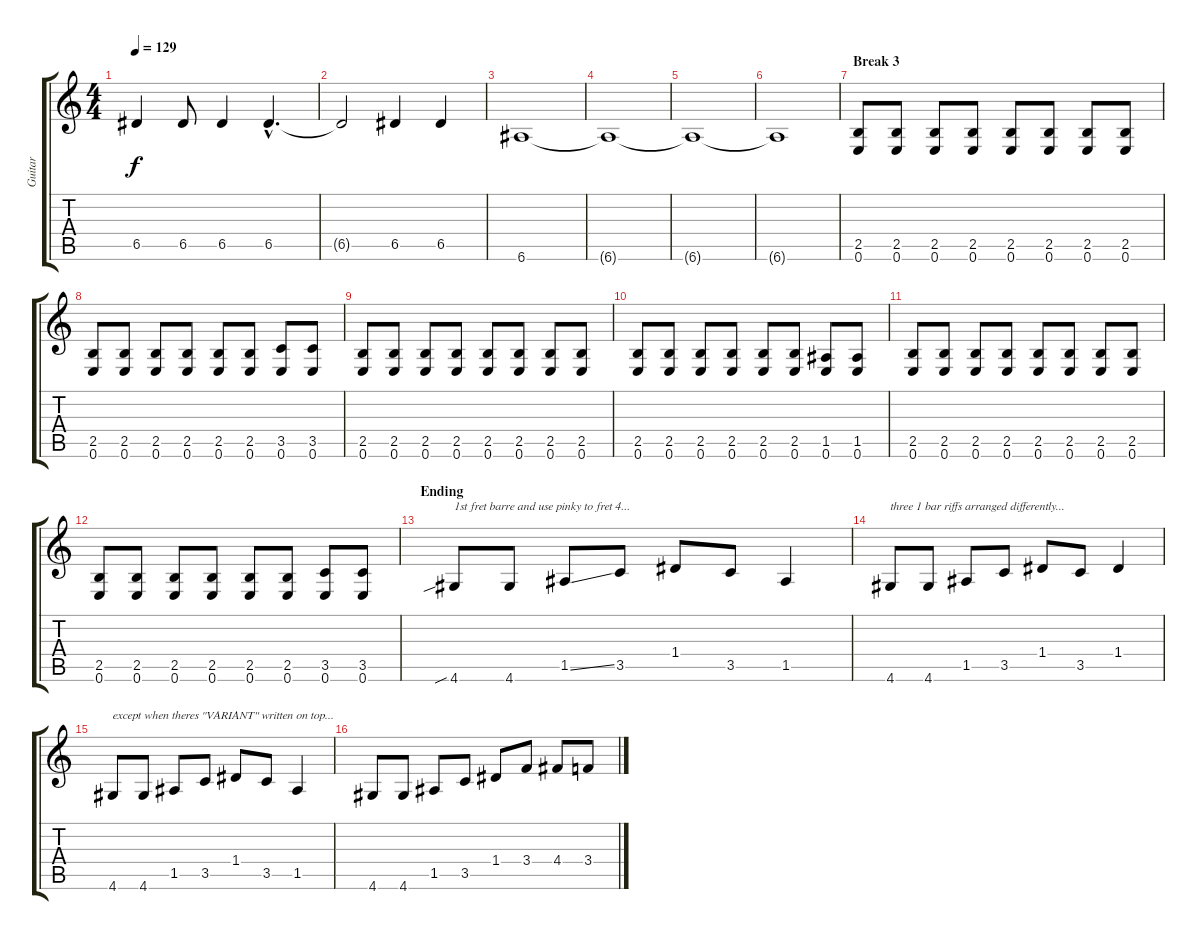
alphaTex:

\track ("Guitar" "Guitar") {instrument electricguitarjazz}
\staff {score tabs}
\tuning (E4 B3 G3 D3 A2 E2) {hide}
\ts (4 4)
\tempo 129
\clef g2
\ks c
6.5.4{dy f} 6.5.8 6.5.4 6.5{hac}.4{d} |
6.5{t}.2 6.5.4 6.5.4 |
6.6.1 |
6.6{t}.1 |
6.6{t}.1 |
6.6{t}.1 |
\section ("" "Break 3")
(2.5 0.6).8 (2.5 0.6).8 (2.5 0.6).8 (2.5 0.6).8 (2.5 0.6).8 (2.5 0.6).8 (2.5 0.6).8 (2.5 0.6).8 |
(2.5 0.6).8 (2.5 0.6).8 (2.5 0.6).8 (2.5 0.6).8 (2.5 0.6).8 (2.5 0.6).8 (3.5 0.6).8 (3.5 0.6).8 |
(2.5 0.6).8 (2.5 0.6).8 (2.5 0.6).8 (2.5 0.6).8 (2.5 0.6).8 (2.5 0.6).8 (2.5 0.6).8 (2.5 0.6).8 |
(2.5 0.6).8 (2.5 0.6).8 (2.5 0.6).8 (2.5 0.6).8 (2.5 0.6).8 (2.5 0.6).8 (1.5 0.6).8 (1.5 0.6).8 |
(2.5 0.6).8 (2.5 0.6).8 (2.5 0.6).8 (2.5 0.6).8 (2.5 0.6).8 (2.5 0.6).8 (2.5 0.6).8 (2.5 0.6).8 |
(2.5 0.6).8 (2.5 0.6).8 (2.5 0.6).8 (2.5 0.6).8 (2.5 0.6).8 (2.5 0.6).8 (3.5 0.6).8 (3.5 0.6).8 |
\section ("" "Ending")
4.6{sib}.8{txt "1st fret barre and use pinky to fret 4..." volume 12} 4.6.8 1.5{ss}.8 3.5.8 1.4.8 3.5.8 1.5.4 |
4.6.8{txt "three 1 bar riffs arranged differently..."} 4.6.8 1.5.8 3.5.8 1.4.8 3.5.8 1.4.4 |
4.6.8{txt "except when theres \"VARIANT\" written on top..."} 4.6.8 1.5.8 3.5.8 1.4.8 3.5.8 1.5.4 |
4.6.8 4.6.8 1.5.8 3.5.8 1.4.8 3.4.8 4.4.8 3.4.8
